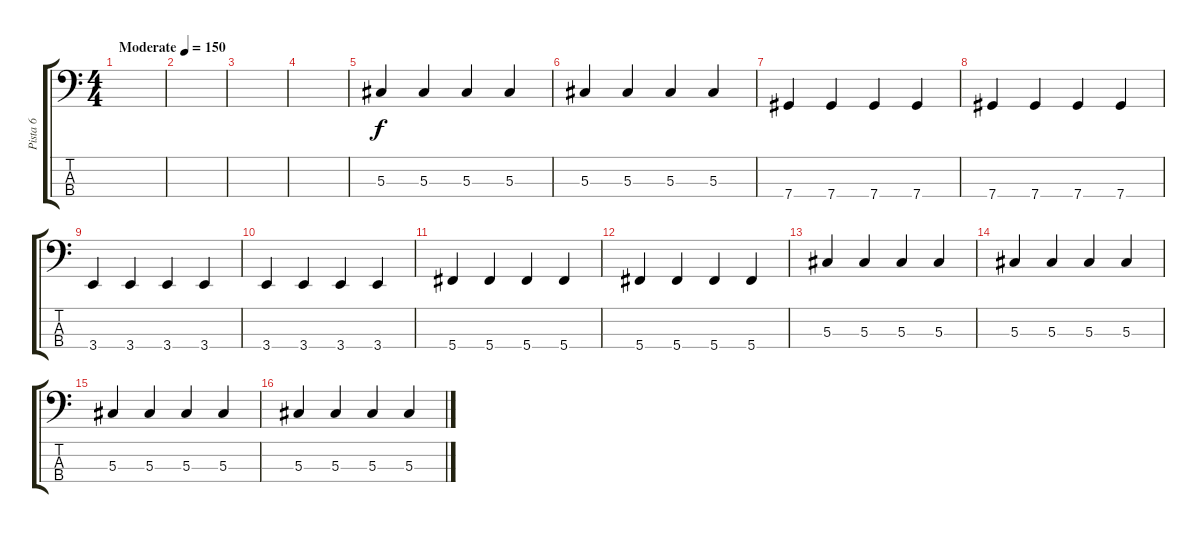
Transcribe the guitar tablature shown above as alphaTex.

\track ("Pista 6" "Pista 6") {instrument electricbassfinger}
\staff {score tabs}
\tuning (Gb2 Db2 Ab1 Db1) {hide}
\ts (4 4)
\tempo (150 "Moderate")
\clef f4
\ks c
|
|
|
|
5.3.4 5.3.4 5.3.4 5.3.4 |
5.3.4 5.3.4 5.3.4 5.3.4 |
7.4.4 7.4.4 7.4.4 7.4.4 |
7.4.4 7.4.4 7.4.4 7.4.4 |
3.4.4 3.4.4 3.4.4 3.4.4 |
3.4.4 3.4.4 3.4.4 3.4.4 |
5.4.4 5.4.4 5.4.4 5.4.4 |
5.4.4 5.4.4 5.4.4 5.4.4 |
5.3.4 5.3.4 5.3.4 5.3.4 |
5.3.4 5.3.4 5.3.4 5.3.4 |
5.3.4 5.3.4 5.3.4 5.3.4 |
5.3.4 5.3.4 5.3.4 5.3.4
